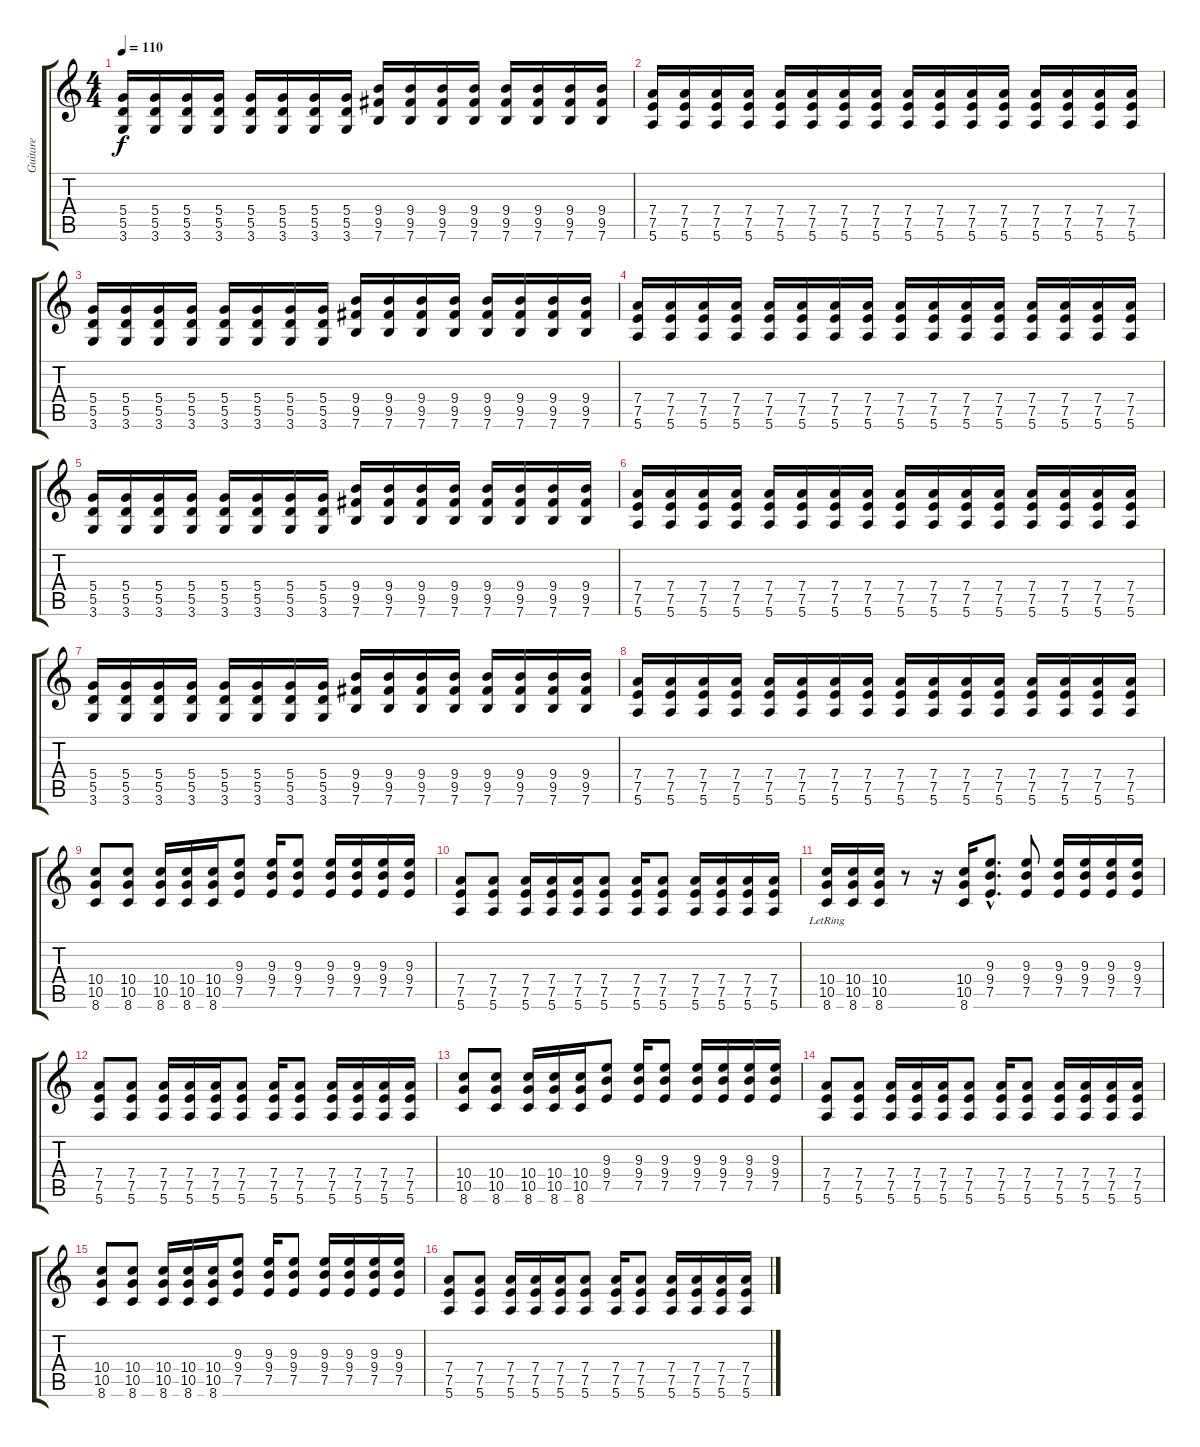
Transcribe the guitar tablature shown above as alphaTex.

\track ("Guitare" "Guitare") {instrument overdrivenguitar}
\staff {score tabs}
\tuning (E4 B3 G3 D3 A2 E2) {hide}
\ts (4 4)
\tempo 110
\clef g2
\ks c
(5.4 5.5 3.6).16{dy f} (5.4 5.5 3.6).16 (5.4 5.5 3.6).16 (5.4 5.5 3.6).16 (5.4 5.5 3.6).16 (5.4 5.5 3.6).16 (5.4 5.5 3.6).16 (5.4 5.5 3.6).16 (9.4 9.5 7.6).16 (9.4 9.5 7.6).16 (9.4 9.5 7.6).16 (9.4 9.5 7.6).16 (9.4 9.5 7.6).16 (9.4 9.5 7.6).16 (9.4 9.5 7.6).16 (9.4 9.5 7.6).16 |
(7.4 7.5 5.6).16 (7.4 7.5 5.6).16 (7.4 7.5 5.6).16 (7.4 7.5 5.6).16 (7.4 7.5 5.6).16 (7.4 7.5 5.6).16 (7.4 7.5 5.6).16 (7.4 7.5 5.6).16 (7.4 7.5 5.6).16 (7.4 7.5 5.6).16 (7.4 7.5 5.6).16 (7.4 7.5 5.6).16 (7.4 7.5 5.6).16 (7.4 7.5 5.6).16 (7.4 7.5 5.6).16 (7.4 7.5 5.6).16 |
(5.4 5.5 3.6).16 (5.4 5.5 3.6).16 (5.4 5.5 3.6).16 (5.4 5.5 3.6).16 (5.4 5.5 3.6).16 (5.4 5.5 3.6).16 (5.4 5.5 3.6).16 (5.4 5.5 3.6).16 (9.4 9.5 7.6).16 (9.4 9.5 7.6).16 (9.4 9.5 7.6).16 (9.4 9.5 7.6).16 (9.4 9.5 7.6).16 (9.4 9.5 7.6).16 (9.4 9.5 7.6).16 (9.4 9.5 7.6).16 |
(7.4 7.5 5.6).16 (7.4 7.5 5.6).16 (7.4 7.5 5.6).16 (7.4 7.5 5.6).16 (7.4 7.5 5.6).16 (7.4 7.5 5.6).16 (7.4 7.5 5.6).16 (7.4 7.5 5.6).16 (7.4 7.5 5.6).16 (7.4 7.5 5.6).16 (7.4 7.5 5.6).16 (7.4 7.5 5.6).16 (7.4 7.5 5.6).16 (7.4 7.5 5.6).16 (7.4 7.5 5.6).16 (7.4 7.5 5.6).16 |
(5.4 5.5 3.6).16 (5.4 5.5 3.6).16 (5.4 5.5 3.6).16 (5.4 5.5 3.6).16 (5.4 5.5 3.6).16 (5.4 5.5 3.6).16 (5.4 5.5 3.6).16 (5.4 5.5 3.6).16 (9.4 9.5 7.6).16 (9.4 9.5 7.6).16 (9.4 9.5 7.6).16 (9.4 9.5 7.6).16 (9.4 9.5 7.6).16 (9.4 9.5 7.6).16 (9.4 9.5 7.6).16 (9.4 9.5 7.6).16 |
(7.4 7.5 5.6).16 (7.4 7.5 5.6).16 (7.4 7.5 5.6).16 (7.4 7.5 5.6).16 (7.4 7.5 5.6).16 (7.4 7.5 5.6).16 (7.4 7.5 5.6).16 (7.4 7.5 5.6).16 (7.4 7.5 5.6).16 (7.4 7.5 5.6).16 (7.4 7.5 5.6).16 (7.4 7.5 5.6).16 (7.4 7.5 5.6).16 (7.4 7.5 5.6).16 (7.4 7.5 5.6).16 (7.4 7.5 5.6).16 |
(5.4 5.5 3.6).16 (5.4 5.5 3.6).16 (5.4 5.5 3.6).16 (5.4 5.5 3.6).16 (5.4 5.5 3.6).16 (5.4 5.5 3.6).16 (5.4 5.5 3.6).16 (5.4 5.5 3.6).16 (9.4 9.5 7.6).16 (9.4 9.5 7.6).16 (9.4 9.5 7.6).16 (9.4 9.5 7.6).16 (9.4 9.5 7.6).16 (9.4 9.5 7.6).16 (9.4 9.5 7.6).16 (9.4 9.5 7.6).16 |
(7.4 7.5 5.6).16 (7.4 7.5 5.6).16 (7.4 7.5 5.6).16 (7.4 7.5 5.6).16 (7.4 7.5 5.6).16 (7.4 7.5 5.6).16 (7.4 7.5 5.6).16 (7.4 7.5 5.6).16 (7.4 7.5 5.6).16 (7.4 7.5 5.6).16 (7.4 7.5 5.6).16 (7.4 7.5 5.6).16 (7.4 7.5 5.6).16 (7.4 7.5 5.6).16 (7.4 7.5 5.6).16 (7.4 7.5 5.6).16 |
(10.4 10.5 8.6).8 (10.4 10.5 8.6).8 (10.4 10.5 8.6).16 (10.4 10.5 8.6).16 (10.4 10.5 8.6).16 (9.3 9.4 7.5).8 (9.3 9.4 7.5).16 (9.3 9.4 7.5).8 (9.3 9.4 7.5).16 (9.3 9.4 7.5).16 (9.3 9.4 7.5).16 (9.3 9.4 7.5).16 |
(7.4 7.5 5.6).8 (7.4 7.5 5.6).8 (7.4 7.5 5.6).16 (7.4 7.5 5.6).16 (7.4 7.5 5.6).16 (7.4 7.5 5.6).8 (7.4 7.5 5.6).16 (7.4 7.5 5.6).8 (7.4 7.5 5.6).16 (7.4 7.5 5.6).16 (7.4 7.5 5.6).16 (7.4 7.5 5.6).16 |
(10.4 10.5 8.6{lr}).16 (10.4 10.5 8.6).16 (10.4 10.5 8.6).16 r.8 r.16 (10.4 10.5 8.6).16 (9.3{hac} 9.4{hac} 7.5{hac}).8{d} (9.3 9.4 7.5).8 (9.3 9.4 7.5).16 (9.3 9.4 7.5).16 (9.3 9.4 7.5).16 (9.3 9.4 7.5).16 |
(7.4 7.5 5.6).8 (7.4 7.5 5.6).8 (7.4 7.5 5.6).16 (7.4 7.5 5.6).16 (7.4 7.5 5.6).16 (7.4 7.5 5.6).8 (7.4 7.5 5.6).16 (7.4 7.5 5.6).8 (7.4 7.5 5.6).16 (7.4 7.5 5.6).16 (7.4 7.5 5.6).16 (7.4 7.5 5.6).16 |
(10.4 10.5 8.6).8 (10.4 10.5 8.6).8 (10.4 10.5 8.6).16 (10.4 10.5 8.6).16 (10.4 10.5 8.6).16 (9.3 9.4 7.5).8 (9.3 9.4 7.5).16 (9.3 9.4 7.5).8 (9.3 9.4 7.5).16 (9.3 9.4 7.5).16 (9.3 9.4 7.5).16 (9.3 9.4 7.5).16 |
(7.4 7.5 5.6).8 (7.4 7.5 5.6).8 (7.4 7.5 5.6).16 (7.4 7.5 5.6).16 (7.4 7.5 5.6).16 (7.4 7.5 5.6).8 (7.4 7.5 5.6).16 (7.4 7.5 5.6).8 (7.4 7.5 5.6).16 (7.4 7.5 5.6).16 (7.4 7.5 5.6).16 (7.4 7.5 5.6).16 |
(10.4 10.5 8.6).8 (10.4 10.5 8.6).8 (10.4 10.5 8.6).16 (10.4 10.5 8.6).16 (10.4 10.5 8.6).16 (9.3 9.4 7.5).8 (9.3 9.4 7.5).16 (9.3 9.4 7.5).8 (9.3 9.4 7.5).16 (9.3 9.4 7.5).16 (9.3 9.4 7.5).16 (9.3 9.4 7.5).16 |
(7.4 7.5 5.6).8 (7.4 7.5 5.6).8 (7.4 7.5 5.6).16 (7.4 7.5 5.6).16 (7.4 7.5 5.6).16 (7.4 7.5 5.6).8 (7.4 7.5 5.6).16 (7.4 7.5 5.6).8 (7.4 7.5 5.6).16 (7.4 7.5 5.6).16 (7.4 7.5 5.6).16 (7.4 7.5 5.6).16
